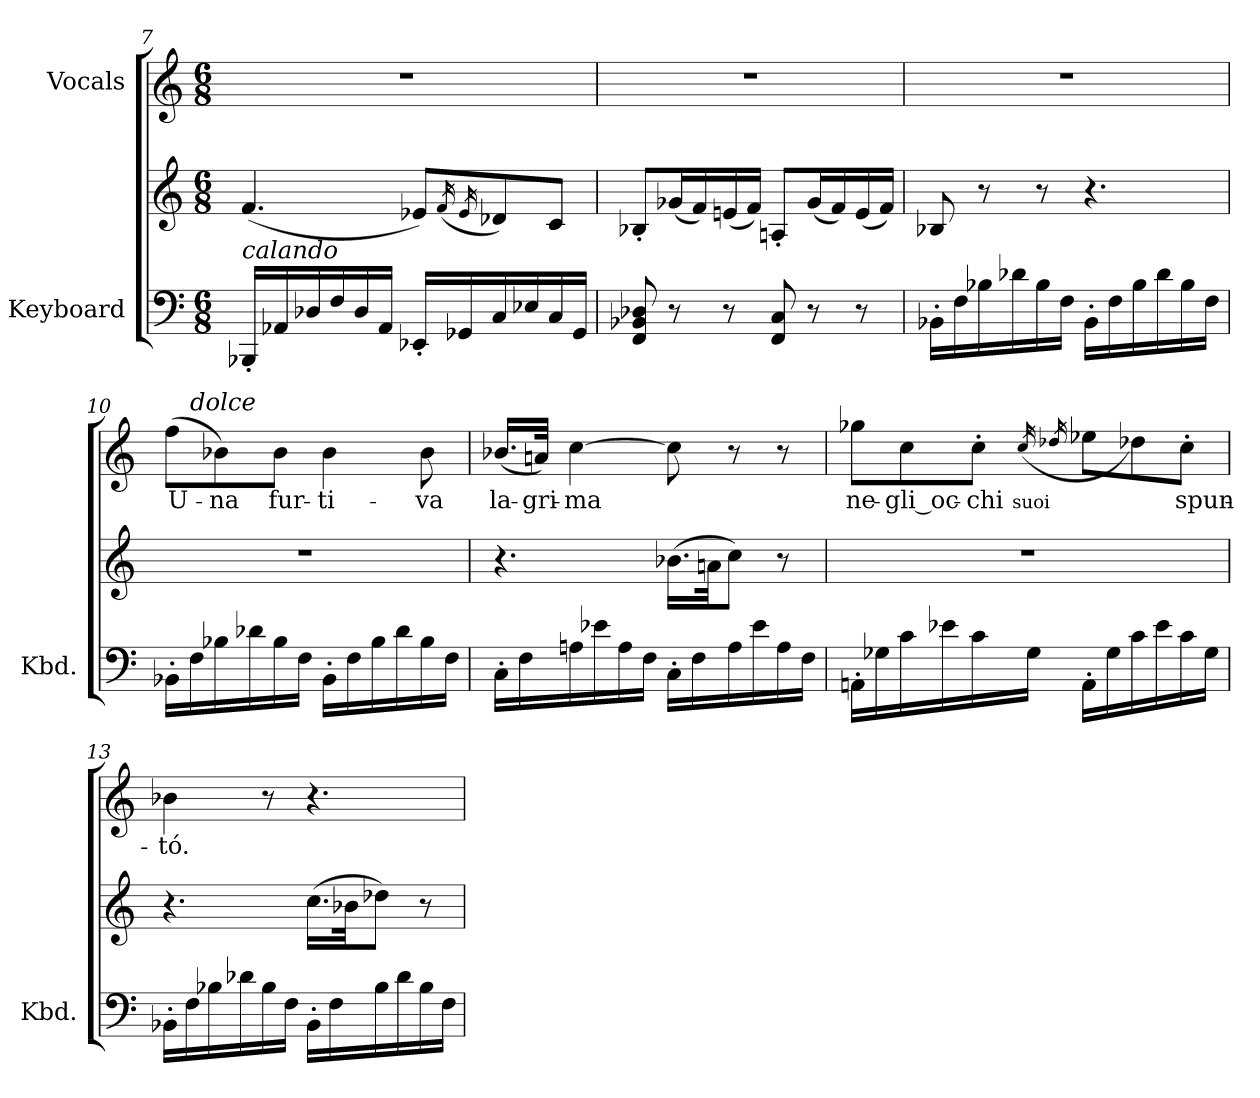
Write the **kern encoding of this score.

**kern	**kern	**kern	**text
*part2	*part2	*part1	*part1
*staff3	*staff2	*staff1	*staff1
*I"Keyboard	*	*I"Vocals	*
*I'Kbd.	*	*	*
!!LO:LB:g=z
*clefF4	*clefG2	*clefG2	*
*k[]	*k[]	*k[]	*
*C:	*C:	*C:	*
*M6/8	*M6/8	*M6/8	*
=7	=7	=7	=7
!	!LO:TX:b:i:t=calando	!	!
!	!	!LO:N:vis=1	!
16BBB-'i/LL	(4.fi/	2.r	.
16AA-i/	.	.	.
16D-i/	.	.	.
16Fi/	.	.	.
16D-i/	.	.	.
16AA-i/JJ	.	.	.
16EE-'i/LL	8e-i/L)	.	.
16GG-i/	.	.	.
.	(16qfi/	.	.
.	16qe-i/	.	.
16Ci/	8d-i/)	.	.
16E-i/	.	.	.
16Ci/	8ci/J	.	.
16GG-i/JJ	.	.	.
=8	=8	=8	=8
!	!	!LO:N:vis=1	!
8FFi/ 8BB-i 8D-i	8B-'i/L	2.r	.
8r	(16g-i/L	.	.
.	16fi/)	.	.
8r	(16eni/	.	.
.	16fi/JJ)	.	.
8FFi/ 8Ci	8An'i/L	.	.
8r	(16g-i/L	.	.
.	16fi/)	.	.
8r	(16ei/	.	.
.	16fi/JJ)	.	.
=9	=9	=9	=9
!	!	!LO:N:vis=1	!
16BB-'i\LL	8B-i/	2.r	.
16Fi\	.	.	.
16B-i\	8r	.	.
16d-i\	.	.	.
16B-i\	8r	.	.
16Fi\JJ	.	.	.
16BB-'i\LL	4.r	.	.
16Fi\	.	.	.
16B-i\	.	.	.
16d-i\	.	.	.
16B-i\	.	.	.
16Fi\JJ	.	.	.
=10	=10	=10	=10
!	!LO:N:vis=1	!	!
!	!	!	!LO:LY:b:color=#000000
*	*	*^	*
16BB-'i\LL	2.r	(8ffi\L	16ryy	U-
!	!	!	!LO:TX:a:i:t=dolce	!
16Fi\	.	.	2ryy	.
!	!	!	!	!LO:LY:b:color=#000000
16B-i\	.	8b-i\)	.	-na
16d-i\	.	.	.	.
!	!	!	!	!LO:LY:b:color=#000000
16B-i\	.	8b-i\J	.	fur-
16Fi\JJ	.	.	.	.
!	!	!	!	!LO:LY:b:color=#000000
16BB-'i\LL	.	4b-i\	.	-ti-
16Fi\	.	.	.	.
16B-i\	.	.	.	.
16d-i\	.	.	8.ryy	.
!	!	!	!	!LO:LY:b:color=#000000
16B-i\	.	8b-i\	.	-va
16Fi\JJ	.	.	.	.
*	*	*v	*v	*
!!LO:LB:g=z
=11	=11	=11	=11
*	*	*^	*
!	!	!	!	!LO:LY:b:color=#000000
*	*	*v	*v	*
16C'i\LL	4.r	(16.b-i/LL	la-
16Fi\	.	.	.
!	!	!	!LO:LY:b:color=#000000
.	.	32ani/JJk)	-gri-
!	!	!	!LO:LY:b:color=#000000
16Ani\	.	[4cci\	-ma
16e-i\	.	.	.
16Ai\	.	.	.
16Fi\JJ	.	.	.
16C'i\LL	(16.b-i\LL	8cci\]	.
16Fi\	.	.	.
.	32ani\Jk	.	.
16Ai\	8cci\J)	8r	.
16e-i\	.	.	.
16Ai\	8r	8r	.
16Fi\JJ	.	.	.
=12	=12	=12	=12
!	!LO:N:vis=1	!	!
!	!	!	!LO:LY:b:color=#000000
16AAn'i\LL	2.r	8gg-i\L	ne-
16G-Xi\	.	.	.
!	!	!	!LO:LY:b:color=#000000
16ci\	.	8cci\	-gli_oc-
16e-i\	.	.	.
!	!	!	!LO:LY:b:color=#000000
16ci\	.	8cc'i\J	-chi
16G-i\JJ	.	.	.
!	!	!	!LO:LY:b:color=#000000
.	.	(16qcci/	suoi
.	.	16qdd-i/	.
16AA'i\LL	.	8ee-i\L	.
16G-i\	.	.	.
16ci\	.	8dd-i\)	.
16e-i\	.	.	.
!	!	!	!LO:LY:b:color=#000000
16ci\	.	8cc'i\J	spun-
16G-i\JJ	.	.	.
=13	=13	=13	=13
!	!	!	!LO:LY:b:color=#000000
16BB-'i\LL	4.r	4b-i\	-tó.
16Fi\	.	.	.
16B-i\	.	.	.
16d-i\	.	.	.
16B-i\	.	8r	.
16Fi\JJ	.	.	.
16BB-'i\LL	(16.cci\LL	4.r	.
16Fi\	.	.	.
.	32b-i\Jk	.	.
16B-i\	8dd-i\J)	.	.
16d-i\	.	.	.
16B-i\	8r	.	.
16Fi\JJ	.	.	.
=	=	=	=
*-	*-	*-	*-
